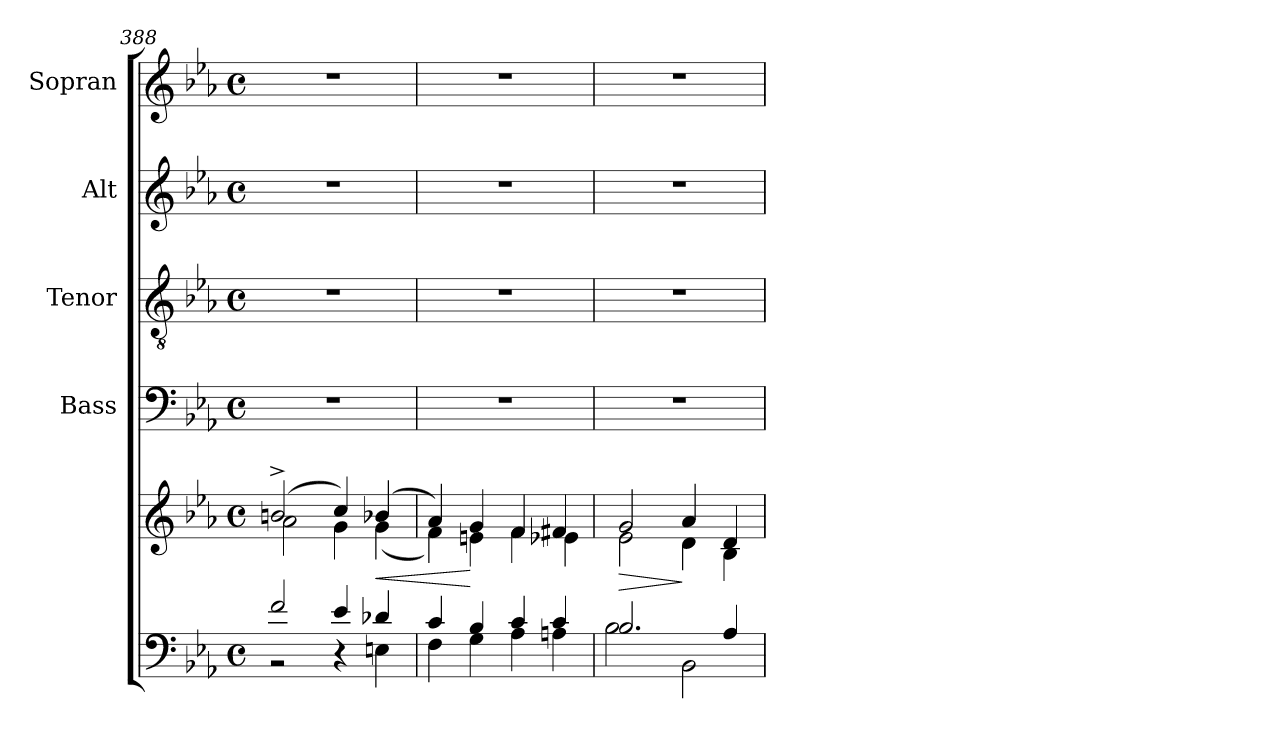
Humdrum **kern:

**kern	**kern	**dynam	**kern	**kern	**kern	**kern
*part5	*part5	*part5	*part4	*part3	*part2	*part1
*staff6	*staff5	*staff5/6	*staff4	*staff3	*staff2	*staff1
*	*	*	*I"Bass	*I"Tenor	*I"Alt	*I"Sopran
*	*	*	*I'B.	*I'T.	*I'A.	*I'S.
*clefF4	*clefG2	*	*clefF4	*clefGv2	*clefG2	*clefG2
*k[b-e-a-]	*k[b-e-a-]	*	*k[b-e-a-]	*k[b-e-a-]	*k[b-e-a-]	*k[b-e-a-]
*E-:	*E-:	*	*E-:	*E-:	*E-:	*E-:
*M4/4	*M4/4	*	*M4/4	*M4/4	*M4/4	*M4/4
*met(c)	*met(c)	*	*met(c)	*met(c)	*met(c)	*met(c)
=388	=388	=388	=388	=388	=388	=388
*^	*^	*	*	*	*	*
2f/	2r	(2bn^>/	2a-\	.	1r	1r	1r	1r
4e-/	4rC	4cc/)	4g\	.	.	.	.	.
!	!	!	!	!LO:HP:b	!	!	!	!
4d-X/	4En\	(4b-X/	(<4g\	<	.	.	.	.
=389	=389	=389	=389	=389	=389	=389	=389	=389
4c/	4F\	4a-/)	4f\)	.	1r	1r	1r	1r
4B-/	4G\	4g/	4en\	[	.	.	.	.
4c/	4A-\	4f/	4f\	.	.	.	.	.
4c/	4An\	4f#X/	4e-X\	.	.	.	.	.
=390	=390	=390	=390	=390	=390	=390	=390	=390
!	!	!	!	!LO:HP:b	!	!	!	!
2.B-/	2B-\	2g/	2e-\	>	1r	1r	1r	1r
.	2BB-\	4a-/	4d\	]	.	.	.	.
4A-/	.	4d/	4B-\	.	.	.	.	.
*v	*v	*	*	*	*	*	*	*
*	*v	*v	*	*	*	*	*
=	=	=	=	=	=	=
*-	*-	*-	*-	*-	*-	*-
